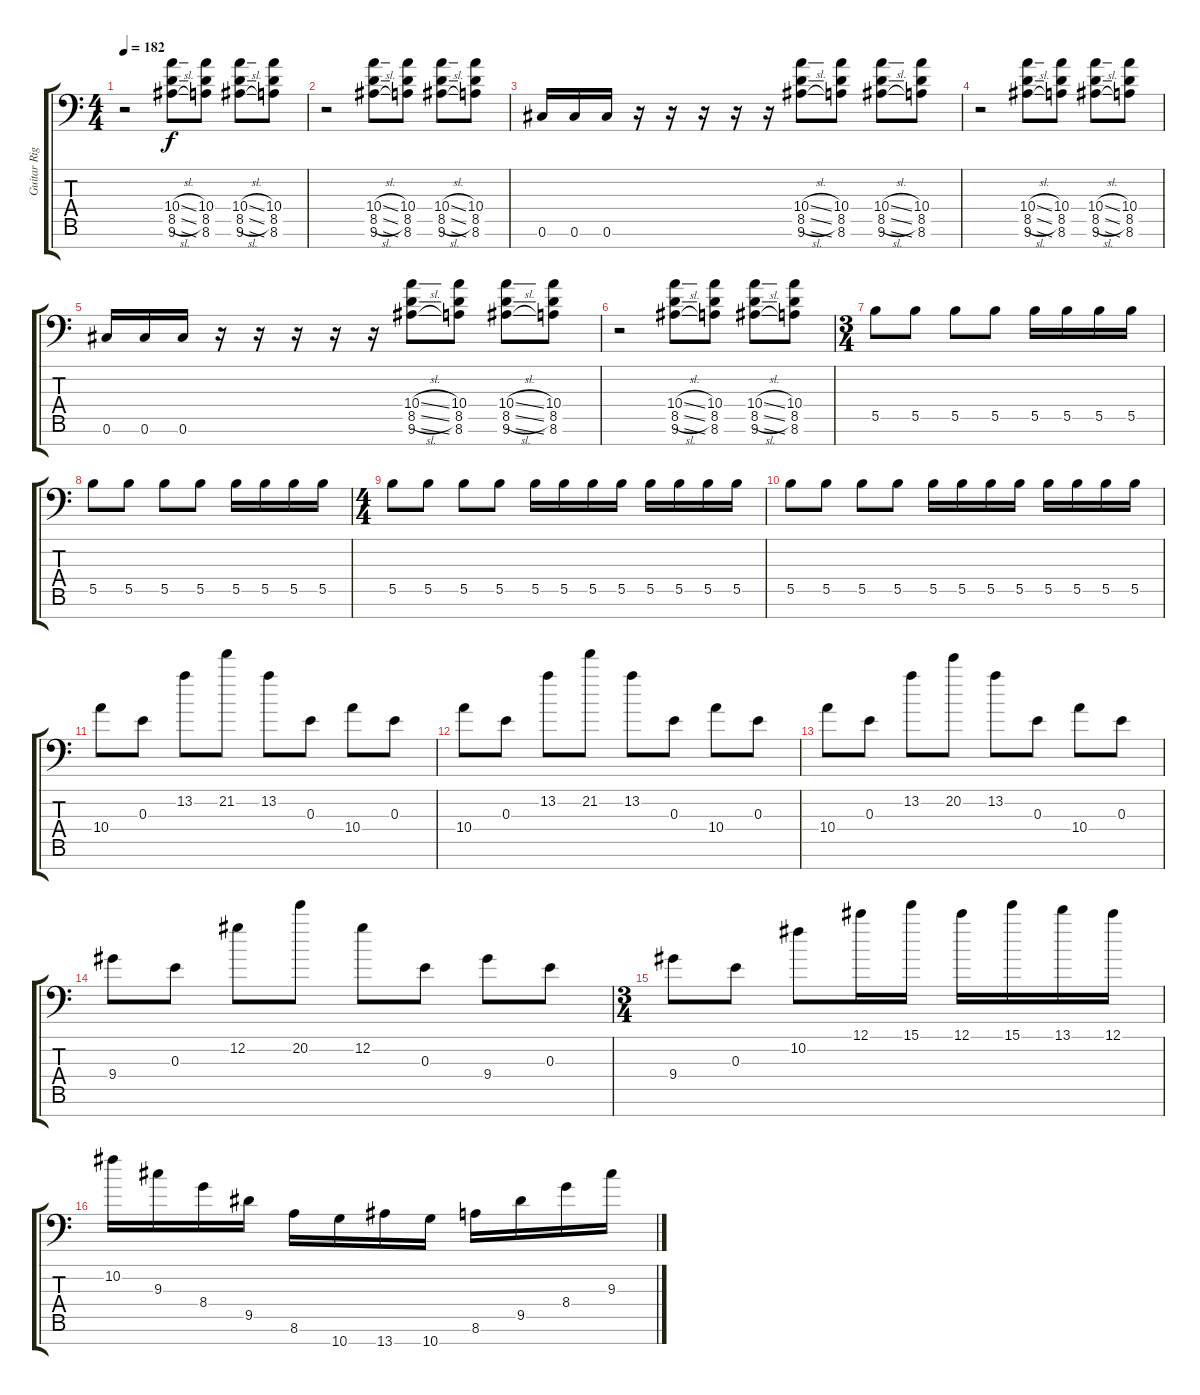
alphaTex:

\track ("Guitar Right" "Guitar Rig") {instrument distortionguitar}
\staff {score tabs}
\tuning (Db4 Ab3 E3 B2 Gb2 Db2 A1) {hide}
\ts (4 4)
\tempo 182
\clef f4
\ks c
r.2{dy f} (10.4{sl} 8.5{sl} 9.6{sl}).8 (10.4 8.5 8.6).8 (10.4{sl} 8.5{sl} 9.6{sl}).8 (10.4 8.5 8.6).8 |
r.2 (10.4{sl} 8.5{sl} 9.6{sl}).8 (10.4 8.5 8.6).8 (10.4{sl} 8.5{sl} 9.6{sl}).8 (10.4 8.5 8.6).8 |
0.6.16 0.6.16 0.6.16 r.16 r.16 r.16 r.16 r.16 (10.4{sl} 8.5{sl} 9.6{sl}).8 (10.4 8.5 8.6).8 (10.4{sl} 8.5{sl} 9.6{sl}).8 (10.4 8.5 8.6).8 |
r.2 (10.4{sl} 8.5{sl} 9.6{sl}).8 (10.4 8.5 8.6).8 (10.4{sl} 8.5{sl} 9.6{sl}).8 (10.4 8.5 8.6).8 |
0.6.16 0.6.16 0.6.16 r.16 r.16 r.16 r.16 r.16 (10.4{sl} 8.5{sl} 9.6{sl}).8 (10.4 8.5 8.6).8 (10.4{sl} 8.5{sl} 9.6{sl}).8 (10.4 8.5 8.6).8 |
r.2 (10.4{sl} 8.5{sl} 9.6{sl}).8 (10.4 8.5 8.6).8 (10.4{sl} 8.5{sl} 9.6{sl}).8 (10.4 8.5 8.6).8 |
\ts (3 4)
5.5.8 5.5.8 5.5.8 5.5.8 5.5.16 5.5.16 5.5.16 5.5.16 |
5.5.8 5.5.8 5.5.8 5.5.8 5.5.16 5.5.16 5.5.16 5.5.16 |
\ts (4 4)
5.5.8 5.5.8 5.5.8 5.5.8 5.5.16 5.5.16 5.5.16 5.5.16 5.5.16 5.5.16 5.5.16 5.5.16 |
5.5.8 5.5.8 5.5.8 5.5.8 5.5.16 5.5.16 5.5.16 5.5.16 5.5.16 5.5.16 5.5.16 5.5.16 |
10.4.8 0.3.8 13.2.8 21.2.8 13.2.8 0.3.8 10.4.8 0.3.8 |
10.4.8 0.3.8 13.2.8 21.2.8 13.2.8 0.3.8 10.4.8 0.3.8 |
10.4.8 0.3.8 13.2.8 20.2.8 13.2.8 0.3.8 10.4.8 0.3.8 |
9.4.8 0.3.8 12.2.8 20.2.8 12.2.8 0.3.8 9.4.8 0.3.8 |
\ts (3 4)
9.4.8 0.3.8 10.2.8 12.1.16 15.1.16 12.1.16 15.1.16 13.1.16 12.1.16 |
10.2.16 9.3.16 8.4.16 9.5.16 8.6.16 10.7.16 13.7.16 10.7.16 8.6.16 9.5.16 8.4.16 9.3.16
